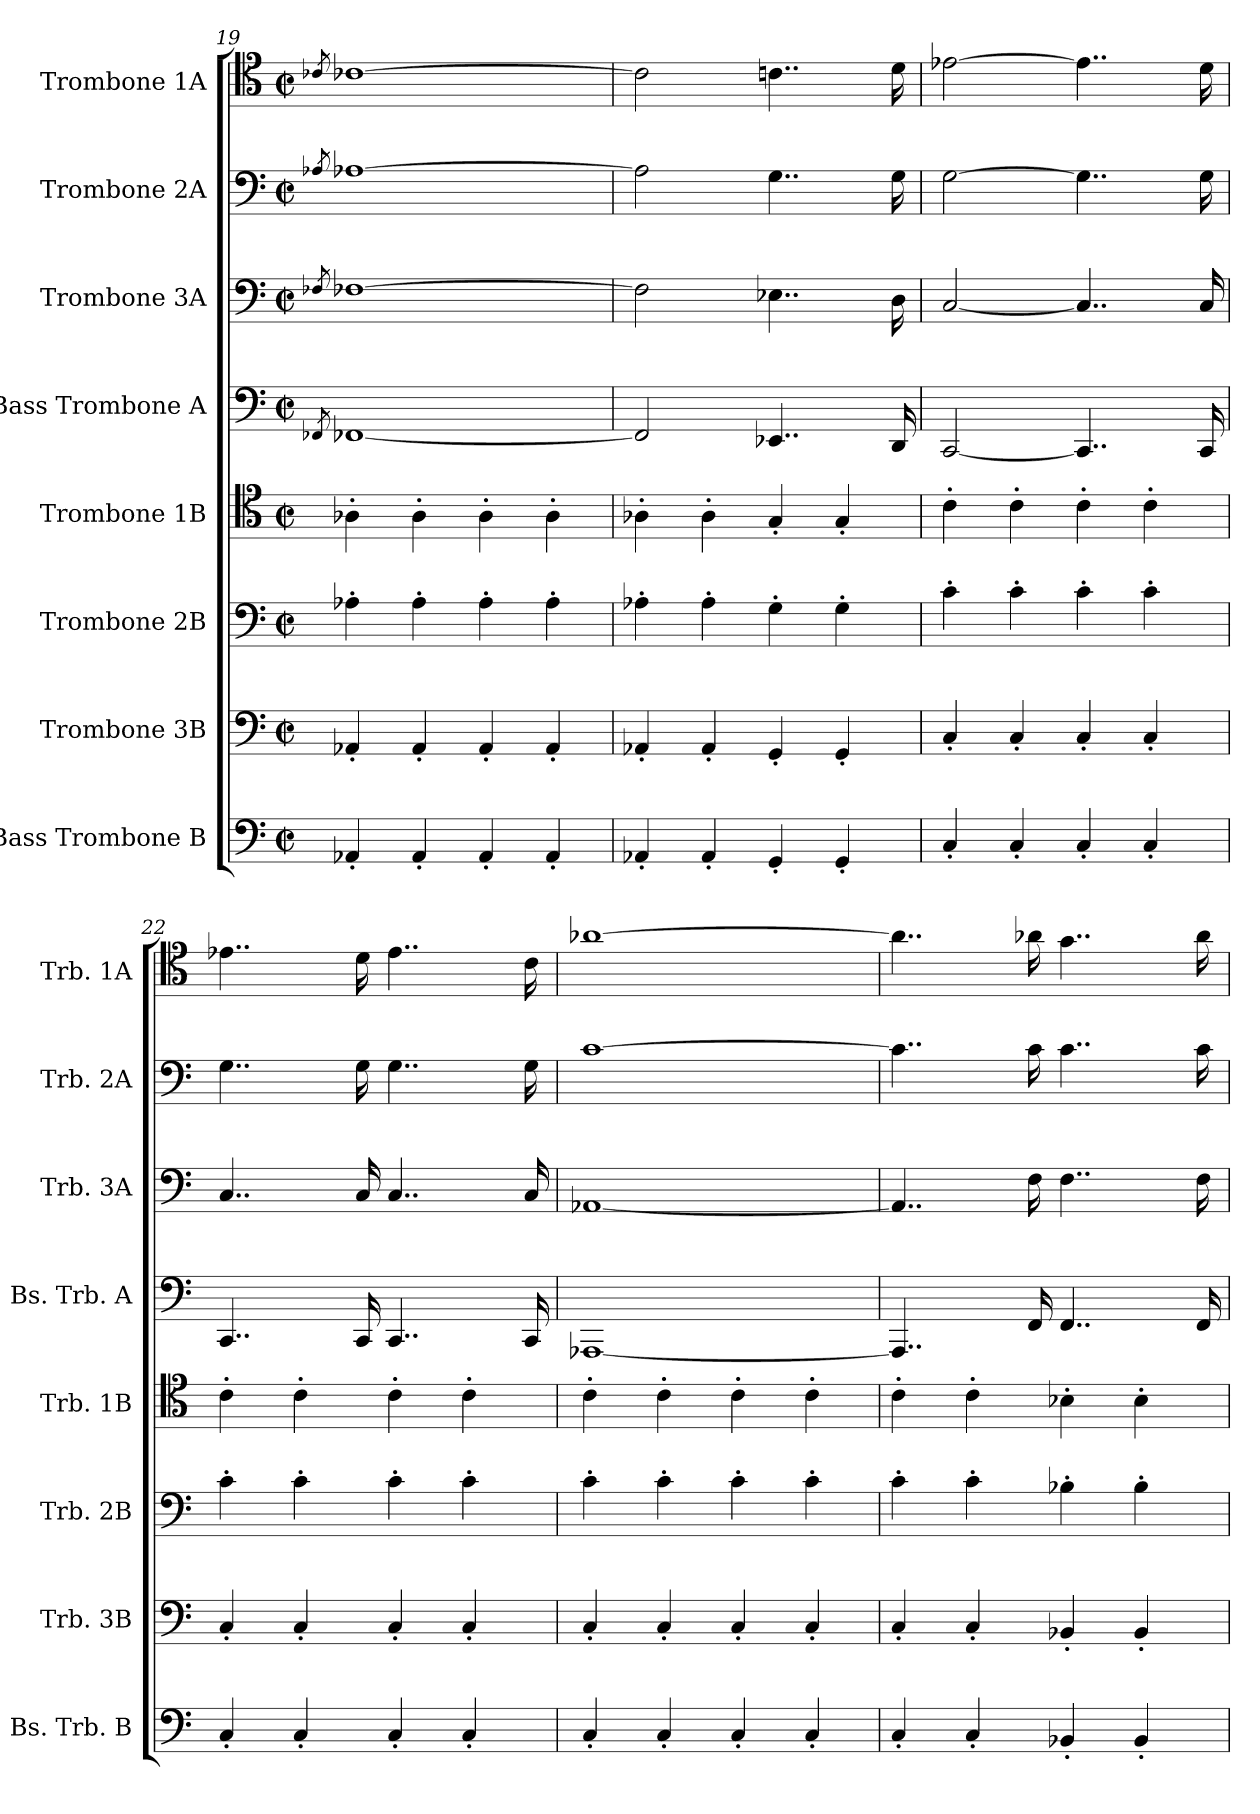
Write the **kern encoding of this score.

**kern	**kern	**kern	**kern	**kern	**kern	**kern	**kern
*part8	*part7	*part6	*part5	*part4	*part3	*part2	*part1
*staff8	*staff7	*staff6	*staff5	*staff4	*staff3	*staff2	*staff1
*I"Bass Trombone B	*I"Trombone 3B	*I"Trombone 2B	*I"Trombone 1B	*I"Bass Trombone A	*I"Trombone 3A	*I"Trombone 2A	*I"Trombone 1A
*I'Bs. Trb. B	*I'Trb. 3B	*I'Trb. 2B	*I'Trb. 1B	*I'Bs. Trb. A	*I'Trb. 3A	*I'Trb. 2A	*I'Trb. 1A
*clefF4	*clefF4	*clefF4	*clefC4	*clefF4	*clefF4	*clefF4	*clefC4
*k[]	*k[]	*k[]	*k[]	*k[]	*k[]	*k[]	*k[]
*M2/2	*M2/2	*M2/2	*M2/2	*M2/2	*M2/2	*M2/2	*M2/2
*met(c|)	*met(c|)	*met(c|)	*met(c|)	*met(c|)	*met(c|)	*met(c|)	*met(c|)
=19	=19	=19	=19	=19	=19	=19	=19
.	.	.	.	8qFF-X/	8qF-X/	8qA-X/	8qc-X/
4AA-X'/	4AA-X'/	4A-X'\	4A-X'\	[1FF-	[1F-	[1A-	[1c-
4AA-'/	4AA-'/	4A-'\	4A-'\	.	.	.	.
4AA-'/	4AA-'/	4A-'\	4A-'\	.	.	.	.
4AA-'/	4AA-'/	4A-'\	4A-'\	.	.	.	.
=20	=20	=20	=20	=20	=20	=20	=20
4AA-X'/	4AA-X'/	4A-X'\	4A-X'\	2FF-/]	2F-\]	2A-\]	2c-\]
4AA-'/	4AA-'/	4A-'\	4A-'\	.	.	.	.
4GG'/	4GG'/	4G'\	4G'/	4..EE-X/	4..E-X\	4..G\	4..cn\
4GG'/	4GG'/	4G'\	4G'/	.	.	.	.
.	.	.	.	16DD/	16D\	16G\	16d\
=21	=21	=21	=21	=21	=21	=21	=21
4C'/	4C'/	4c'\	4c'\	[2CC/	[2C/	[2G\	[2e-X\
4C'/	4C'/	4c'\	4c'\	.	.	.	.
4C'/	4C'/	4c'\	4c'\	4..CC/]	4..C/]	4..G\]	4..e-\]
4C'/	4C'/	4c'\	4c'\	.	.	.	.
.	.	.	.	16CC/	16C/	16G\	16d\
=22	=22	=22	=22	=22	=22	=22	=22
4C'/	4C'/	4c'\	4c'\	4..CC/	4..C/	4..G\	4..e-X\
4C'/	4C'/	4c'\	4c'\	.	.	.	.
.	.	.	.	16CC/	16C/	16G\	16d\
4C'/	4C'/	4c'\	4c'\	4..CC/	4..C/	4..G\	4..e-\
4C'/	4C'/	4c'\	4c'\	.	.	.	.
.	.	.	.	16CC/	16C/	16G\	16c\
=23	=23	=23	=23	=23	=23	=23	=23
4C'/	4C'/	4c'\	4c'\	[1AAA-X	[1AA-X	[1c	[1a-X
4C'/	4C'/	4c'\	4c'\	.	.	.	.
4C'/	4C'/	4c'\	4c'\	.	.	.	.
4C'/	4C'/	4c'\	4c'\	.	.	.	.
!!LO:PB:g=z
=24	=24	=24	=24	=24	=24	=24	=24
4C'/	4C'/	4c'\	4c'\	4..AAA-/]	4..AA-/]	4..c\]	4..a-\]
4C'/	4C'/	4c'\	4c'\	.	.	.	.
.	.	.	.	16FF/	16F\	16c\	16a-X\
4BB-X'/	4BB-X'/	4B-X'\	4B-X'\	4..FF/	4..F\	4..c\	4..g\
4BB-'/	4BB-'/	4B-'\	4B-'\	.	.	.	.
.	.	.	.	16FF/	16F\	16c\	16a-\
=	=	=	=	=	=	=	=
*-	*-	*-	*-	*-	*-	*-	*-
